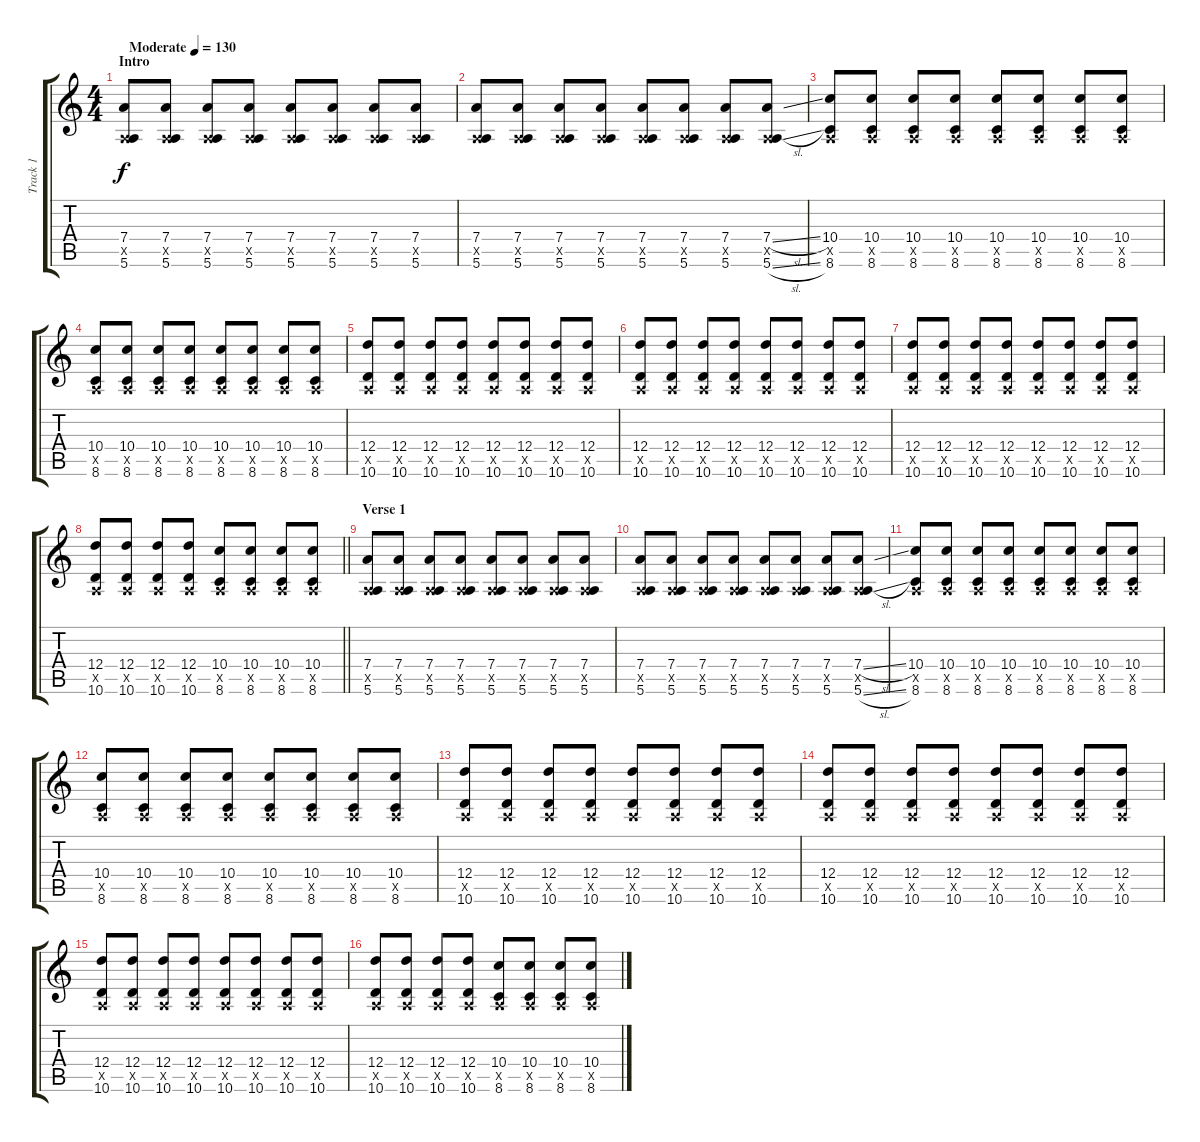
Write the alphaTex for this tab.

\track ("Track 1" "Track 1") {instrument overdrivenguitar}
\staff {score tabs}
\tuning (E4 B3 G3 D3 A2 E2) {hide}
\ts (4 4)
\section ("" "Intro")
\tempo (130 "Moderate")
\clef g2
\ks c
(7.4 0.5{x} 5.6).8{dy f instrument overdrivenguitar} (7.4 0.5{x} 5.6).8 (7.4 0.5{x} 5.6).8 (7.4 0.5{x} 5.6).8 (7.4 0.5{x} 5.6).8 (7.4 0.5{x} 5.6).8 (7.4 0.5{x} 5.6).8 (7.4 0.5{x} 5.6).8 |
(7.4 0.5{x} 5.6).8 (7.4 0.5{x} 5.6).8 (7.4 0.5{x} 5.6).8 (7.4 0.5{x} 5.6).8 (7.4 0.5{x} 5.6).8 (7.4 0.5{x} 5.6).8 (7.4 0.5{x} 5.6).8 (7.4{sl} 0.5{x} 5.6{sl}).8 |
(10.4 0.5{x} 8.6).8 (10.4 0.5{x} 8.6).8 (10.4 0.5{x} 8.6).8 (10.4 0.5{x} 8.6).8 (10.4 0.5{x} 8.6).8 (10.4 0.5{x} 8.6).8 (10.4 0.5{x} 8.6).8 (10.4 0.5{x} 8.6).8 |
(10.4 0.5{x} 8.6).8 (10.4 0.5{x} 8.6).8 (10.4 0.5{x} 8.6).8 (10.4 0.5{x} 8.6).8 (10.4 0.5{x} 8.6).8 (10.4 0.5{x} 8.6).8 (10.4 0.5{x} 8.6).8 (10.4 0.5{x} 8.6).8 |
(12.4 0.5{x} 10.6).8 (12.4 0.5{x} 10.6).8 (12.4 0.5{x} 10.6).8 (12.4 0.5{x} 10.6).8 (12.4 0.5{x} 10.6).8 (12.4 0.5{x} 10.6).8 (12.4 0.5{x} 10.6).8 (12.4 0.5{x} 10.6).8 |
(12.4 0.5{x} 10.6).8 (12.4 0.5{x} 10.6).8 (12.4 0.5{x} 10.6).8 (12.4 0.5{x} 10.6).8 (12.4 0.5{x} 10.6).8 (12.4 0.5{x} 10.6).8 (12.4 0.5{x} 10.6).8 (12.4 0.5{x} 10.6).8 |
(12.4 0.5{x} 10.6).8 (12.4 0.5{x} 10.6).8 (12.4 0.5{x} 10.6).8 (12.4 0.5{x} 10.6).8 (12.4 0.5{x} 10.6).8 (12.4 0.5{x} 10.6).8 (12.4 0.5{x} 10.6).8 (12.4 0.5{x} 10.6).8 |
\barLineRight lightlight
(12.4 0.5{x} 10.6).8 (12.4 0.5{x} 10.6).8 (12.4 0.5{x} 10.6).8 (12.4 0.5{x} 10.6).8 (10.4 0.5{x} 8.6).8 (10.4 0.5{x} 8.6).8 (10.4 0.5{x} 8.6).8 (10.4 0.5{x} 8.6).8 |
\section ("" "Verse 1")
(7.4 0.5{x} 5.6).8 (7.4 0.5{x} 5.6).8 (7.4 0.5{x} 5.6).8 (7.4 0.5{x} 5.6).8 (7.4 0.5{x} 5.6).8 (7.4 0.5{x} 5.6).8 (7.4 0.5{x} 5.6).8 (7.4 0.5{x} 5.6).8 |
(7.4 0.5{x} 5.6).8 (7.4 0.5{x} 5.6).8 (7.4 0.5{x} 5.6).8 (7.4 0.5{x} 5.6).8 (7.4 0.5{x} 5.6).8 (7.4 0.5{x} 5.6).8 (7.4 0.5{x} 5.6).8 (7.4{sl} 0.5{x} 5.6{sl}).8 |
(10.4 0.5{x} 8.6).8 (10.4 0.5{x} 8.6).8 (10.4 0.5{x} 8.6).8 (10.4 0.5{x} 8.6).8 (10.4 0.5{x} 8.6).8 (10.4 0.5{x} 8.6).8 (10.4 0.5{x} 8.6).8 (10.4 0.5{x} 8.6).8 |
(10.4 0.5{x} 8.6).8 (10.4 0.5{x} 8.6).8 (10.4 0.5{x} 8.6).8 (10.4 0.5{x} 8.6).8 (10.4 0.5{x} 8.6).8 (10.4 0.5{x} 8.6).8 (10.4 0.5{x} 8.6).8 (10.4 0.5{x} 8.6).8 |
(12.4 0.5{x} 10.6).8 (12.4 0.5{x} 10.6).8 (12.4 0.5{x} 10.6).8 (12.4 0.5{x} 10.6).8 (12.4 0.5{x} 10.6).8 (12.4 0.5{x} 10.6).8 (12.4 0.5{x} 10.6).8 (12.4 0.5{x} 10.6).8 |
(12.4 0.5{x} 10.6).8 (12.4 0.5{x} 10.6).8 (12.4 0.5{x} 10.6).8 (12.4 0.5{x} 10.6).8 (12.4 0.5{x} 10.6).8 (12.4 0.5{x} 10.6).8 (12.4 0.5{x} 10.6).8 (12.4 0.5{x} 10.6).8 |
(12.4 0.5{x} 10.6).8 (12.4 0.5{x} 10.6).8 (12.4 0.5{x} 10.6).8 (12.4 0.5{x} 10.6).8 (12.4 0.5{x} 10.6).8 (12.4 0.5{x} 10.6).8 (12.4 0.5{x} 10.6).8 (12.4 0.5{x} 10.6).8 |
(12.4 0.5{x} 10.6).8 (12.4 0.5{x} 10.6).8 (12.4 0.5{x} 10.6).8 (12.4 0.5{x} 10.6).8 (10.4 0.5{x} 8.6).8 (10.4 0.5{x} 8.6).8 (10.4 0.5{x} 8.6).8 (10.4 0.5{x} 8.6).8
